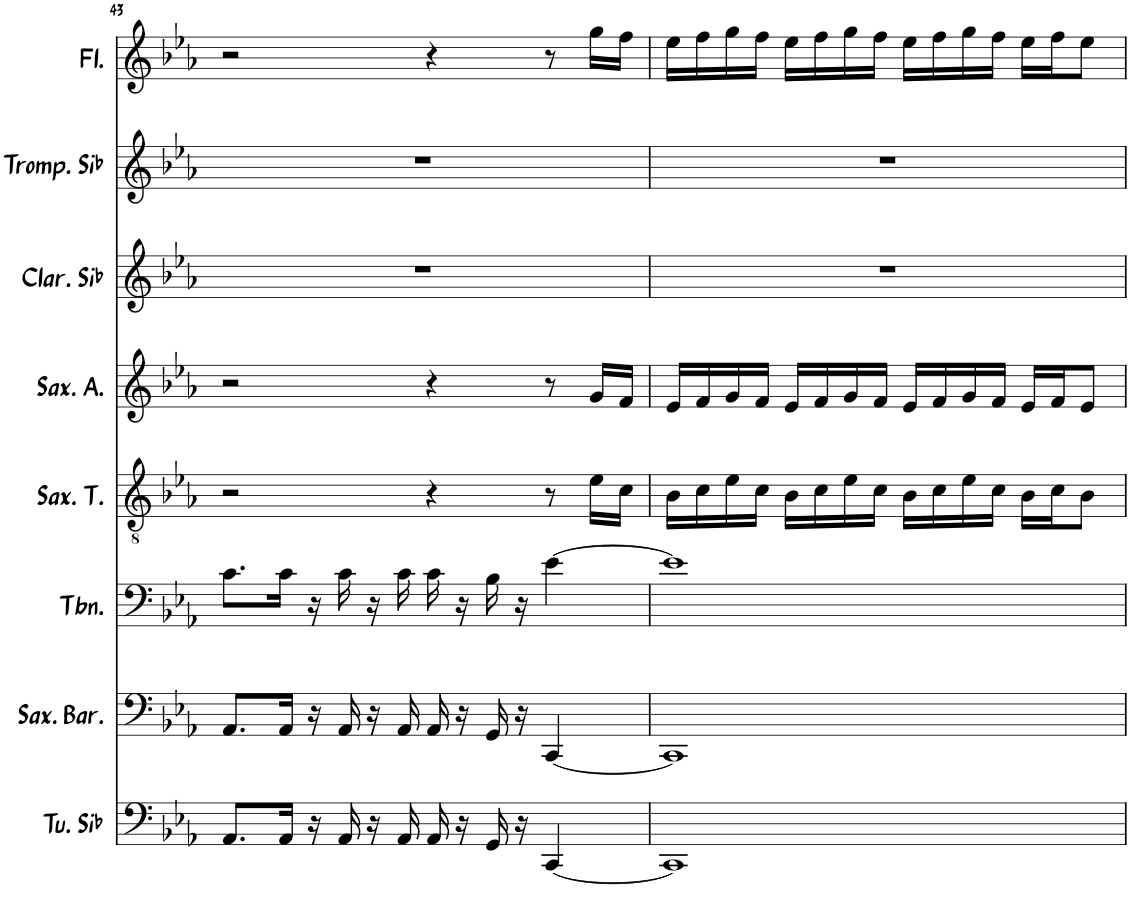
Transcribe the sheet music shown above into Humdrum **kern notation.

**kern	**kern	**kern	**kern	**kern	**kern	**kern	**kern
*part8	*part7	*part6	*part5	*part4	*part3	*part2	*part1
*staff8	*staff7	*staff6	*staff5	*staff4	*staff3	*staff2	*staff1
*I"Tuba en Sib	*I"Saxophone Baryton	*I"Trombone	*I"Saxophone Ténor	*I"Saxophone Alto	*I"Clarinette en Sib	*I"Trompette en Sib	*I"Flûte
*I'Tu. Sib	*I'Sax. Bar.	*I'Tbn.	*I'Sax. T.	*I'Sax. A.	*I'Clar. Sib	*I'Tromp. Sib	*I'Fl.
!!LO:PB:g=z
*clefF4	*clefF4	*clefF4	*clefGv2	*clefG2	*clefG2	*clefG2	*clefG2
*	*ITrd12c21	*	*ITrd8c14	*ITrd5c9	*	*ITrd1c2	*
*k[b-e-a-]	*k[b-e-a-]	*k[b-e-a-]	*k[b-e-a-]	*k[b-e-a-]	*k[b-e-a-]	*k[b-e-a-]	*k[b-e-a-]
*M4/4	*M4/4	*M4/4	*M4/4	*M4/4	*M4/4	*M4/4	*M4/4
=43	=43	=43	=43	=43	=43	=43	=43
8.AA-/L	8.AA-/L	8.c\L	2r	2r	1r	1r	2r
16AA-/Jk	16AA-/Jk	16c\Jk	.	.	.	.	.
16r	16r	16r	.	.	.	.	.
16AA-/	16AA-/	16c\	.	.	.	.	.
16r	16r	16r	.	.	.	.	.
16AA-/	16AA-/	16c\	.	.	.	.	.
16AA-/	16AA-/	16c\	4r	4r	.	.	4r
16r	16r	16r	.	.	.	.	.
16GG/	16GG/	16B-\	.	.	.	.	.
16r	16r	16r	.	.	.	.	.
[4CC/	[4CC/	[4e-\	8r	8r	.	.	8r
.	.	.	16e-\LL	16g/LL	.	.	16gg\LL
.	.	.	16c\JJ	16f/JJ	.	.	16ff\JJ
=44	=44	=44	=44	=44	=44	=44	=44
1CC]	1CC]	1e-]	16B-\LL	16e-/LL	1r	1r	16ee-\LL
.	.	.	16c\	16f/	.	.	16ff\
.	.	.	16e-\	16g/	.	.	16gg\
.	.	.	16c\JJ	16f/JJ	.	.	16ff\JJ
.	.	.	16B-\LL	16e-/LL	.	.	16ee-\LL
.	.	.	16c\	16f/	.	.	16ff\
.	.	.	16e-\	16g/	.	.	16gg\
.	.	.	16c\JJ	16f/JJ	.	.	16ff\JJ
.	.	.	16B-\LL	16e-/LL	.	.	16ee-\LL
.	.	.	16c\	16f/	.	.	16ff\
.	.	.	16e-\	16g/	.	.	16gg\
.	.	.	16c\JJ	16f/JJ	.	.	16ff\JJ
.	.	.	16B-\LL	16e-/LL	.	.	16ee-\LL
.	.	.	16c\J	16f/J	.	.	16ff\J
.	.	.	8B-\J	8e-/J	.	.	8ee-\J
=	=	=	=	=	=	=	=
*-	*-	*-	*-	*-	*-	*-	*-
